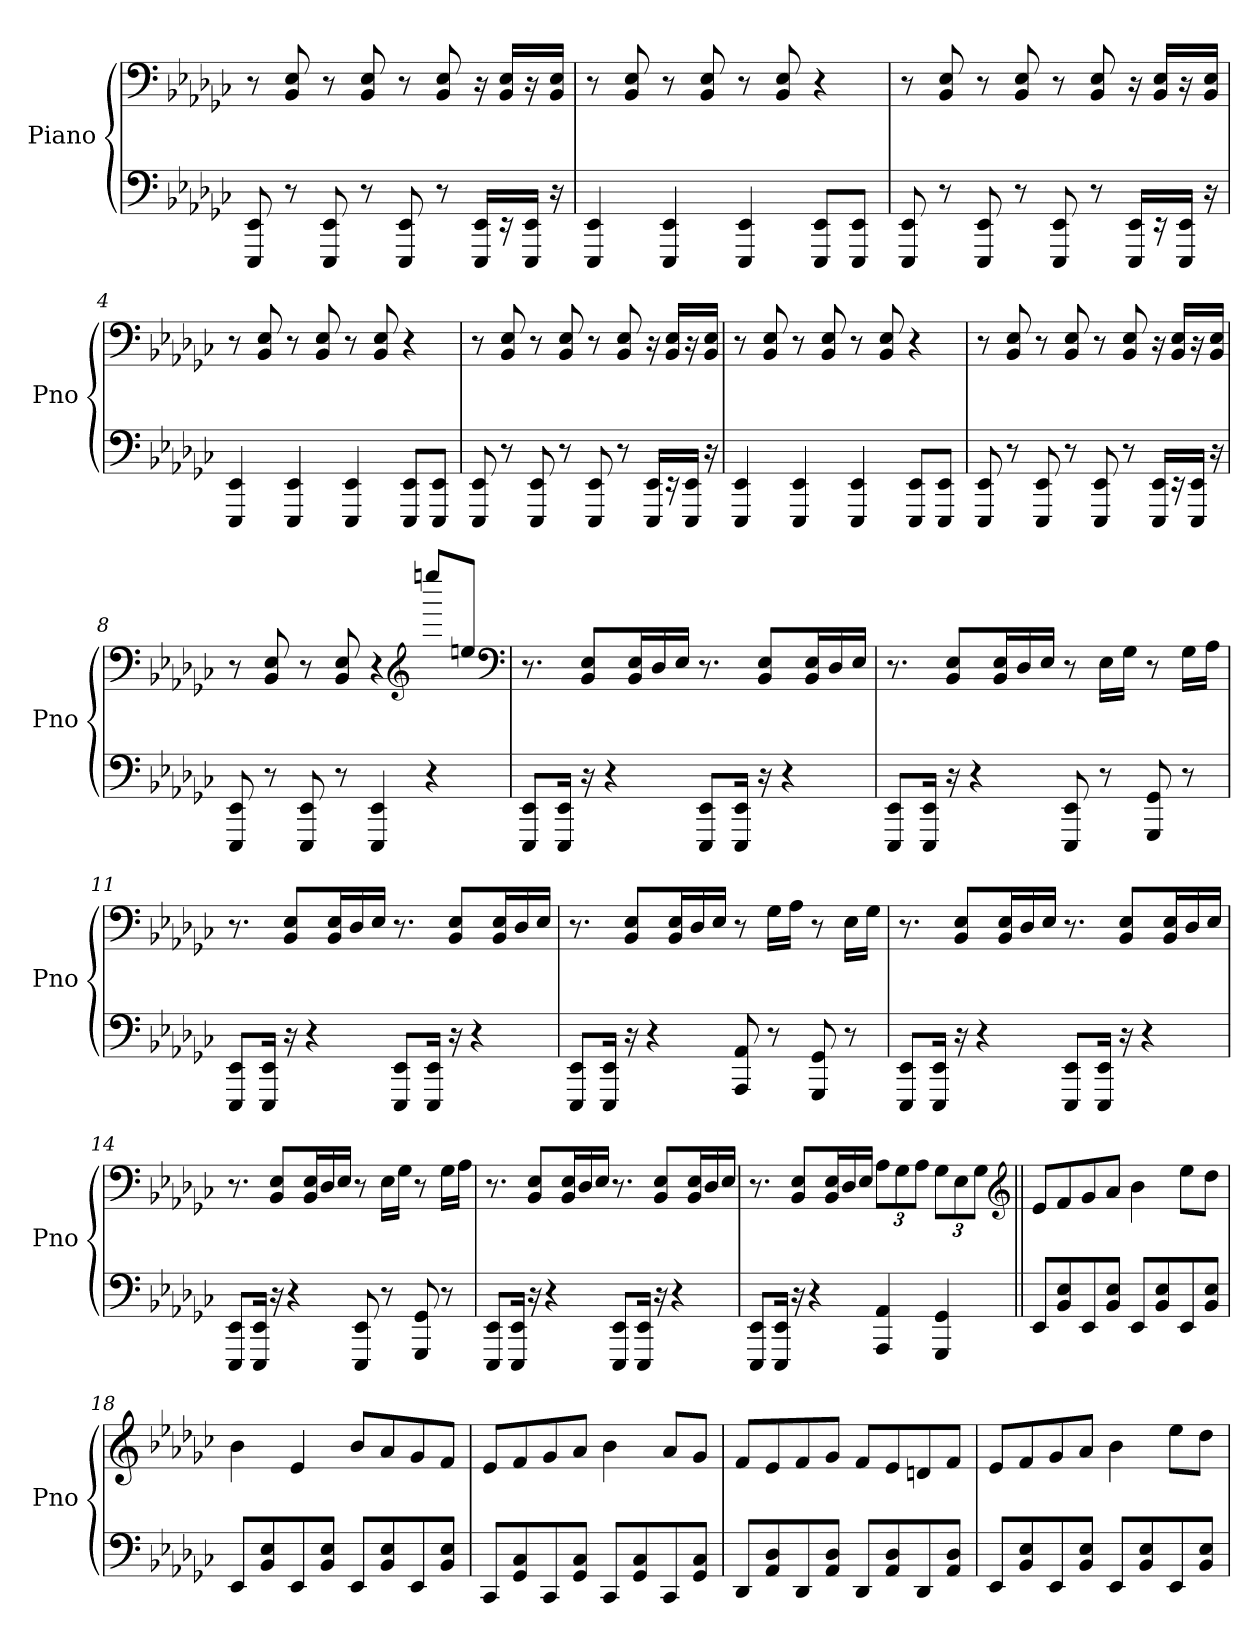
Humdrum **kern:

**kern	**kern
*part2	*part1
*staff2	*staff1
*I"Piano	*I"Piano
*I'Pno	*I'Pno
*clefF4	*clefF4
*k[b-e-a-d-g-c-]	*k[b-e-a-d-g-c-]
*G-:	*G-:
=1	=1
8EEE-/ 8EE-/	8r
8r	8BB-/ 8E-/
8EEE-/ 8EE-/	8r
8r	8BB-/ 8E-/
8EEE-/ 8EE-/	8r
8r	8BB-/ 8E-/
16EEE-/ 16EE-/LL	16r
16rEE	16BB-/ 16E-/LL
16EEE-/ 16EE-/JJ	16r
16r	16BB-/ 16E-/JJ
=2	=2
4EEE-/ 4EE-/	8r
.	8BB-/ 8E-/
4EEE-/ 4EE-/	8r
.	8BB-/ 8E-/
4EEE-/ 4EE-/	8r
.	8BB-/ 8E-/
8EEE-/ 8EE-/L	4r
8EEE-/ 8EE-/J	.
=3	=3
8EEE-/ 8EE-/	8r
8r	8BB-/ 8E-/
8EEE-/ 8EE-/	8r
8r	8BB-/ 8E-/
8EEE-/ 8EE-/	8r
8r	8BB-/ 8E-/
16EEE-/ 16EE-/LL	16r
16rEE	16BB-/ 16E-/LL
16EEE-/ 16EE-/JJ	16r
16r	16BB-/ 16E-/JJ
!!LO:LB:g=z
=4	=4
4EEE-/ 4EE-/	8r
.	8BB-/ 8E-/
4EEE-/ 4EE-/	8r
.	8BB-/ 8E-/
4EEE-/ 4EE-/	8r
.	8BB-/ 8E-/
8EEE-/ 8EE-/L	4r
8EEE-/ 8EE-/J	.
=5	=5
8EEE-/ 8EE-/	8r
8r	8BB-/ 8E-/
8EEE-/ 8EE-/	8r
8r	8BB-/ 8E-/
8EEE-/ 8EE-/	8r
8r	8BB-/ 8E-/
16EEE-/ 16EE-/LL	16r
16rEE	16BB-/ 16E-/LL
16EEE-/ 16EE-/JJ	16r
16r	16BB-/ 16E-/JJ
=6	=6
4EEE-/ 4EE-/	8r
.	8BB-/ 8E-/
4EEE-/ 4EE-/	8r
.	8BB-/ 8E-/
4EEE-/ 4EE-/	8r
.	8BB-/ 8E-/
8EEE-/ 8EE-/L	4r
8EEE-/ 8EE-/J	.
!!LO:LB:g=z
=7	=7
8EEE-/ 8EE-/	8r
8r	8BB-/ 8E-/
8EEE-/ 8EE-/	8r
8r	8BB-/ 8E-/
8EEE-/ 8EE-/	8r
8r	8BB-/ 8E-/
16EEE-/ 16EE-/LL	16r
16rEE	16BB-/ 16E-/LL
16EEE-/ 16EE-/JJ	16r
16r	16BB-/ 16E-/JJ
=8	=8
8EEE-/ 8EE-/	8r
8r	8BB-/ 8E-/
8EEE-/ 8EE-/	8r
8r	8BB-/ 8E-/
4EEE-/ 4EE-/	4r
*	*clefG2
4r	8eeeen/L
.	8een/J
*	*clefF4
=9	=9
8EEE-/ 8EE-/L	8.r
16EEE-/ 16EE-/Jk	.
16r	8BB-/ 8E-/L
4r	.
.	16BB-/ 16E-/L
.	16D-/
.	16E-/JJ
8EEE-/ 8EE-/L	8.r
16EEE-/ 16EE-/Jk	.
16r	8BB-/ 8E-/L
4r	.
.	16BB-/ 16E-/L
.	16D-/
.	16E-/JJ
!!LO:LB:g=z
=10	=10
8EEE-/ 8EE-/L	8.r
16EEE-/ 16EE-/Jk	.
16r	8BB-/ 8E-/L
4r	.
.	16BB-/ 16E-/L
.	16D-/
.	16E-/JJ
8EEE-/ 8EE-/	8r
8r	16E-\LL
.	16G-\JJ
8GGG-/ 8GG-/	8r
8r	16G-\LL
.	16A-\JJ
=11	=11
8EEE-/ 8EE-/L	8.r
16EEE-/ 16EE-/Jk	.
16r	8BB-/ 8E-/L
4r	.
.	16BB-/ 16E-/L
.	16D-/
.	16E-/JJ
8EEE-/ 8EE-/L	8.r
16EEE-/ 16EE-/Jk	.
16r	8BB-/ 8E-/L
4r	.
.	16BB-/ 16E-/L
.	16D-/
.	16E-/JJ
=12	=12
8EEE-/ 8EE-/L	8.r
16EEE-/ 16EE-/Jk	.
16r	8BB-/ 8E-/L
4r	.
.	16BB-/ 16E-/L
.	16D-/
.	16E-/JJ
8AAA-/ 8AA-/	8r
8r	16G-\LL
.	16A-\JJ
8GGG-/ 8GG-/	8r
8r	16E-\LL
.	16G-\JJ
!!LO:PB:g=z
=13	=13
8EEE-/ 8EE-/L	8.r
16EEE-/ 16EE-/Jk	.
16r	8BB-/ 8E-/L
4r	.
.	16BB-/ 16E-/L
.	16D-/
.	16E-/JJ
8EEE-/ 8EE-/L	8.r
16EEE-/ 16EE-/Jk	.
16r	8BB-/ 8E-/L
4r	.
.	16BB-/ 16E-/L
.	16D-/
.	16E-/JJ
=14	=14
8EEE-/ 8EE-/L	8.r
16EEE-/ 16EE-/Jk	.
16r	8BB-/ 8E-/L
4r	.
.	16BB-/ 16E-/L
.	16D-/
.	16E-/JJ
8EEE-/ 8EE-/	8r
8r	16E-\LL
.	16G-\JJ
8GGG-/ 8GG-/	8r
8r	16G-\LL
.	16A-\JJ
=15	=15
8EEE-/ 8EE-/L	8.r
16EEE-/ 16EE-/Jk	.
16r	8BB-/ 8E-/L
4r	.
.	16BB-/ 16E-/L
.	16D-/
.	16E-/JJ
8EEE-/ 8EE-/L	8.r
16EEE-/ 16EE-/Jk	.
16r	8BB-/ 8E-/L
4r	.
.	16BB-/ 16E-/L
.	16D-/
.	16E-/JJ
!!LO:LB:g=z
=16	=16
8EEE-/ 8EE-/L	8.r
16EEE-/ 16EE-/Jk	.
16r	8BB-/ 8E-/L
4r	.
.	16BB-/ 16E-/L
.	16D-/
.	16E-/JJ
*	*Xbrackettup
4AAA-/ 4AA-/	12A-\L
.	12G-\
.	12A-\J
4GGG-/ 4GG-/	12G-\L
.	12E-\
.	12G-\J
*	*clefG2
=17||	=17||
8EE-/L	8e-/L
8BB-/ 8E-/	8f/
8EE-/	8g-/
8BB-/ 8E-/J	8a-/J
8EE-/L	4b-\
8BB-/ 8E-/	.
8EE-/	8ee-\L
8BB-/ 8E-/J	8dd-\J
=18	=18
8EE-/L	4b-\
8BB-/ 8E-/	.
8EE-/	4e-/
8BB-/ 8E-/J	.
8EE-/L	8b-/L
8BB-/ 8E-/	8a-/
8EE-/	8g-/
8BB-/ 8E-/J	8f/J
=19	=19
8CC-/L	8e-/L
8GG-/ 8C-/	8f/
8CC-/	8g-/
8GG-/ 8C-/J	8a-/J
8CC-/L	4b-\
8GG-/ 8C-/	.
8CC-/	8a-/L
8GG-/ 8C-/J	8g-/J
!!LO:LB:g=z
=20	=20
8DD-/L	8f/L
8AA-/ 8D-/	8e-/
8DD-/	8f/
8AA-/ 8D-/J	8g-/J
8DD-/L	8f/L
8AA-/ 8D-/	8e-/
8DD-/	8dn/
8AA-/ 8D-/J	8f/J
=21	=21
8EE-/L	8e-/L
8BB-/ 8E-/	8f/
8EE-/	8g-/
8BB-/ 8E-/J	8a-/J
8EE-/L	4b-\
8BB-/ 8E-/	.
8EE-/	8ee-\L
8BB-/ 8E-/J	8dd-\J
=	=
*-	*-
